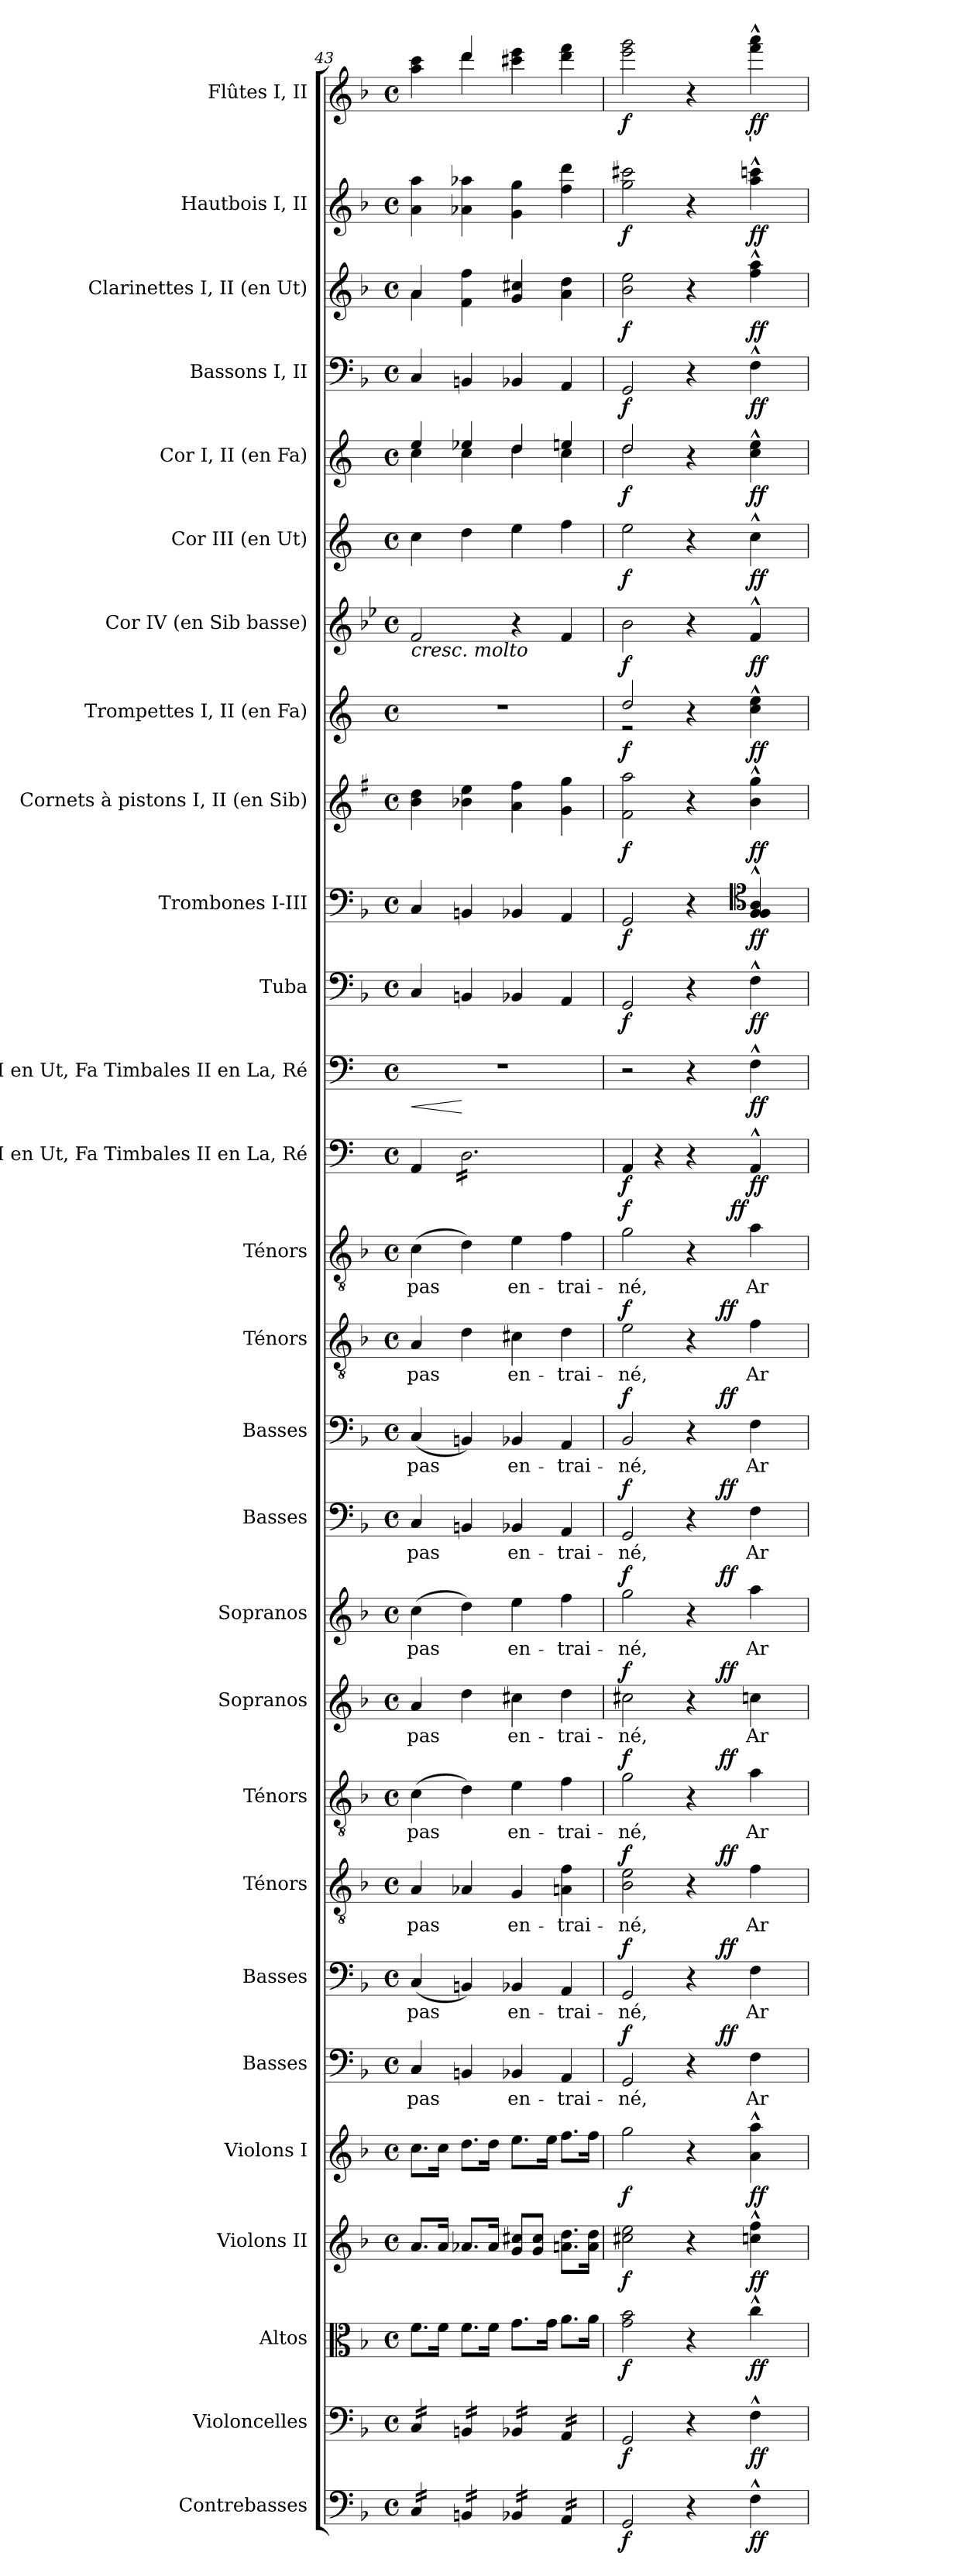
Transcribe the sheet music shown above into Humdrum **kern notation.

**kern	**dynam	**kern	**dynam	**kern	**dynam	**kern	**dynam	**kern	**dynam	**kern	**text	**dynam	**kern	**text	**dynam	**kern	**text	**dynam	**kern	**text	**dynam	**kern	**text	**dynam	**kern	**text	**dynam	**kern	**text	**dynam	**kern	**text	**dynam	**kern	**text	**dynam	**kern	**text	**dynam	**kern	**dynam	**kern	**dynam	**kern	**dynam	**kern	**dynam	**kern	**dynam	**kern	**dynam	**kern	**dynam	**kern	**dynam	**kern	**dynam	**kern	**dynam	**kern	**dynam	**kern	**dynam	**kern	**dynam
*part28	*part28	*part27	*part27	*part26	*part26	*part25	*part25	*part24	*part24	*part23	*part23	*part23	*part22	*part22	*part22	*part21	*part21	*part21	*part20	*part20	*part20	*part19	*part19	*part19	*part18	*part18	*part18	*part17	*part17	*part17	*part16	*part16	*part16	*part15	*part15	*part15	*part14	*part14	*part14	*part13	*part13	*part12	*part12	*part11	*part11	*part10	*part10	*part9	*part9	*part8	*part8	*part7	*part7	*part6	*part6	*part5	*part5	*part4	*part4	*part3	*part3	*part2	*part2	*part1	*part1
*staff28	*staff28	*staff27	*staff27	*staff26	*staff26	*staff25	*staff25	*staff24	*staff24	*staff23	*staff23	*staff23	*staff22	*staff22	*staff22	*staff21	*staff21	*staff21	*staff20	*staff20	*staff20	*staff19	*staff19	*staff19	*staff18	*staff18	*staff18	*staff17	*staff17	*staff17	*staff16	*staff16	*staff16	*staff15	*staff15	*staff15	*staff14	*staff14	*staff14	*staff13	*staff13	*staff12	*staff12	*staff11	*staff11	*staff10	*staff10	*staff9	*staff9	*staff8	*staff8	*staff7	*staff7	*staff6	*staff6	*staff5	*staff5	*staff4	*staff4	*staff3	*staff3	*staff2	*staff2	*staff1	*staff1
*I"Contrebasses	*	*I"Violoncelles	*	*I"Altos	*	*I"Violons II	*	*I"Violons I	*	*I"Basses	*	*	*I"Basses	*	*	*I"Ténors	*	*	*I"Ténors	*	*	*I"Sopranos	*	*	*I"Sopranos	*	*	*I"Basses	*	*	*I"Basses	*	*	*I"Ténors	*	*	*I"Ténors	*	*	*I"I en Ut, Fa  Timbales       II en La, Ré	*	*I"I en Ut, Fa  Timbales       II en La, Ré	*	*I"Tuba	*	*I"Trombones I-III	*	*I"Cornets à pistons I, II (en Sib)	*	*I"Trompettes I, II (en Fa)	*	*I"Cor IV (en Sib basse)	*	*I"Cor III (en Ut)	*	*I"Cor I, II (en Fa)	*	*I"Bassons I, II	*	*I"Clarinettes I, II (en Ut)	*	*I"Hautbois I, II	*	*I"Flûtes I, II	*
*I'Cb.	*	*I'Vlles	*	*I'Altos	*	*I'Vns II	*	*I'Vns I	*	*I'Basses	*	*	*I'Basses	*	*	*I'Tén.	*	*	*I'Tén.	*	*	*I'Sopr.	*	*	*I'Sopr.	*	*	*I'Basses	*	*	*I'Basses	*	*	*I'Tén.	*	*	*I'Tén.	*	*	*I'Timb.	*	*I'Timb.	*	*I'Tb.	*	*I'Trb.	*	*I'C.à p. (Sib)	*	*I'Tr. (Fa)	*	*I'Cor (Sib basse)	*	*I'Cor (Ut)	*	*I'Cor (Fa)	*	*I'Bns	*	*I'Cl. (Ut)	*	*I'Hb.	*	*I'Fl.	*
*clefF4	*	*clefF4	*	*clefC3	*	*clefG2	*	*clefG2	*	*clefF4	*	*	*clefF4	*	*	*clefGv2	*	*	*clefGv2	*	*	*clefG2	*	*	*clefG2	*	*	*clefF4	*	*	*clefF4	*	*	*clefGv2	*	*	*clefGv2	*	*	*clefF4	*	*clefF4	*	*clefF4	*	*clefF4	*	*clefG2	*	*clefG2	*	*clefG2	*	*clefG2	*	*clefG2	*	*clefF4	*	*clefG2	*	*clefG2	*	*clefG2	*
*ITrd7c12	*	*	*	*	*	*	*	*	*	*	*	*	*	*	*	*ITrd7c12	*	*	*ITrd7c12	*	*	*	*	*	*	*	*	*	*	*	*	*	*	*ITrd7c12	*	*	*ITrd7c12	*	*	*	*	*	*	*	*	*	*	*ITrd1c2	*	*ITrd-3c-5	*	*ITrd8c14	*	*ITrd7c12	*	*ITrd4c7	*	*	*	*	*	*	*	*	*
*k[b-]	*	*k[b-]	*	*k[b-]	*	*k[b-]	*	*k[b-]	*	*k[b-]	*	*	*k[b-]	*	*	*k[b-]	*	*	*k[b-]	*	*	*k[b-]	*	*	*k[b-]	*	*	*k[b-]	*	*	*k[b-]	*	*	*k[b-]	*	*	*k[b-]	*	*	*k[]	*	*k[]	*	*k[b-]	*	*k[b-]	*	*k[b-]	*	*k[b-]	*	*k[b-e-]	*	*k[]	*	*k[b-]	*	*k[b-]	*	*k[b-]	*	*k[b-]	*	*k[b-]	*
*F:	*	*F:	*	*F:	*	*F:	*	*F:	*	*F:	*	*	*F:	*	*	*F:	*	*	*F:	*	*	*F:	*	*	*F:	*	*	*F:	*	*	*F:	*	*	*F:	*	*	*F:	*	*	*C:	*	*C:	*	*F:	*	*F:	*	*F:	*	*F:	*	*B-:	*	*C:	*	*F:	*	*F:	*	*F:	*	*F:	*	*F:	*
*M4/4	*	*M4/4	*	*M4/4	*	*M4/4	*	*M4/4	*	*M4/4	*	*	*M4/4	*	*	*M4/4	*	*	*M4/4	*	*	*M4/4	*	*	*M4/4	*	*	*M4/4	*	*	*M4/4	*	*	*M4/4	*	*	*M4/4	*	*	*M4/4	*	*M4/4	*	*M4/4	*	*M4/4	*	*M4/4	*	*M4/4	*	*M4/4	*	*M4/4	*	*M4/4	*	*M4/4	*	*M4/4	*	*M4/4	*	*M4/4	*
*met(c)	*	*met(c)	*	*met(c)	*	*met(c)	*	*met(c)	*	*met(c)	*	*	*met(c)	*	*	*met(c)	*	*	*met(c)	*	*	*met(c)	*	*	*met(c)	*	*	*met(c)	*	*	*met(c)	*	*	*met(c)	*	*	*met(c)	*	*	*met(c)	*	*met(c)	*	*met(c)	*	*met(c)	*	*met(c)	*	*met(c)	*	*met(c)	*	*met(c)	*	*met(c)	*	*met(c)	*	*met(c)	*	*met(c)	*	*met(c)	*
=43	=43	=43	=43	=43	=43	=43	=43	=43	=43	=43	=43	=43	=43	=43	=43	=43	=43	=43	=43	=43	=43	=43	=43	=43	=43	=43	=43	=43	=43	=43	=43	=43	=43	=43	=43	=43	=43	=43	=43	=43	=43	=43	=43	=43	=43	=43	=43	=43	=43	=43	=43	=43	=43	=43	=43	=43	=43	=43	=43	=43	=43	=43	=43	=43	=43
!	!	!	!	!	!	!	!	!	!	!	!LO:LY:b:color=#000000	!	!	!	!	!	!	!	!	!	!	!	!	!	!	!	!	!	!	!	!	!	!	!	!	!	!	!	!	!	!	!	!	!	!	!	!	!	!	!	!	!	!	!	!	!	!	!	!	!	!	!	!	!	!
!	!	!	!	!	!	!	!	!	!	!	!	!	!	!LO:LY:b:color=#000000	!	!	!	!	!	!	!	!	!	!	!	!	!	!	!	!	!	!	!	!	!	!	!	!	!	!	!	!	!	!	!	!	!	!	!	!	!	!	!	!	!	!	!	!	!	!	!	!	!	!	!
!	!	!	!	!	!	!	!	!	!	!	!	!	!	!	!	!	!LO:LY:b:color=#000000	!	!	!	!	!	!	!	!	!	!	!	!	!	!	!	!	!	!	!	!	!	!	!	!	!	!	!	!	!	!	!	!	!	!	!	!	!	!	!	!	!	!	!	!	!	!	!	!
!	!	!	!	!	!	!	!	!	!	!	!	!	!	!	!	!	!	!	!	!LO:LY:b:color=#000000	!	!	!	!	!	!	!	!	!	!	!	!	!	!	!	!	!	!	!	!	!	!	!	!	!	!	!	!	!	!	!	!	!	!	!	!	!	!	!	!	!	!	!	!	!
!	!	!	!	!	!	!	!	!	!	!	!	!	!	!	!	!	!	!	!	!	!	!	!LO:LY:b:color=#000000	!	!	!	!	!	!	!	!	!	!	!	!	!	!	!	!	!	!	!	!	!	!	!	!	!	!	!	!	!	!	!	!	!	!	!	!	!	!	!	!	!	!
!	!	!	!	!	!	!	!	!	!	!	!	!	!	!	!	!	!	!	!	!	!	!	!	!	!	!LO:LY:b:color=#000000	!	!	!	!	!	!	!	!	!	!	!	!	!	!	!	!	!	!	!	!	!	!	!	!	!	!	!	!	!	!	!	!	!	!	!	!	!	!	!
!	!	!	!	!	!	!	!	!	!	!	!	!	!	!	!	!	!	!	!	!	!	!	!	!	!	!	!	!	!LO:LY:b:color=#000000	!	!	!	!	!	!	!	!	!	!	!	!	!	!	!	!	!	!	!	!	!	!	!	!	!	!	!	!	!	!	!	!	!	!	!	!
!	!	!	!	!	!	!	!	!	!	!	!	!	!	!	!	!	!	!	!	!	!	!	!	!	!	!	!	!	!	!	!	!LO:LY:b:color=#000000	!	!	!	!	!	!	!	!	!	!	!	!	!	!	!	!	!	!	!	!	!	!	!	!	!	!	!	!	!	!	!	!	!
!	!	!	!	!	!	!	!	!	!	!	!	!	!	!	!	!	!	!	!	!	!	!	!	!	!	!	!	!	!	!	!	!	!	!	!LO:LY:b:color=#000000	!	!	!	!	!	!	!	!	!	!	!	!	!	!	!	!	!	!	!	!	!	!	!	!	!	!	!	!	!	!
!	!	!	!	!	!	!	!	!	!	!	!	!	!	!	!	!	!	!	!	!	!	!	!	!	!	!	!	!	!	!	!	!	!	!	!	!	!	!	!	!	!	!	!	!	!	!	!	!	!	!	!	!LO:TX:b:i:t=cresc. molto	!	!	!	!	!	!	!	!	!	!	!	!	!
!	!	!	!	!	!	!	!	!	!	!	!	!	!	!	!	!	!	!	!	!	!	!	!	!	!	!	!	!	!	!	!	!	!	!	!	!	!	!LO:LY:b:color=#000000	!	!	!	!	!LO:HP:b	!	!	!	!	!	!	!	!	!	!	!	!	!	!	!	!	!	!	!	!	!	!
*	*	*	*	*	*	*	*	*	*	*	*	*	*	*	*	*	*	*	*	*	*	*	*	*	*	*	*	*	*	*	*	*	*	*	*	*	*	*	*	*	*	*	*	*	*	*	*	*	*	*	*	*	*	*	*	*^	*	*	*	*^	*	*	*	*^	*
*tremolo	*	*	*	*	*	*	*	*	*	*	*	*	*	*	*	*	*	*	*	*	*	*	*	*	*	*	*	*	*	*	*	*	*	*	*	*	*	*	*	*	*	*	*	*	*	*	*	*	*	*	*	*	*	*	*	*	*	*	*	*	*	*	*	*	*	*	*	*
*	*	*tremolo	*	*	*	*	*	*	*	*	*	*	*	*	*	*	*	*	*	*	*	*	*	*	*	*	*	*	*	*	*	*	*	*	*	*	*	*	*	*	*	*	*	*	*	*	*	*	*	*	*	*	*	*	*	*	*	*	*	*	*	*	*	*	*	*	*	*
16CCi/LL	.	16Ci/LL	.	8.fi\L	.	8.ai/L	.	8.cci\L	.	4Ci/	pas	.	(4Ci/	pas	.	4AAi/	pas	.	(4Ci\	pas	.	4ai/	pas	.	(4cci\	pas	.	4Ci/	pas	.	(4Ci/	pas	.	4AAi/	pas	.	(4Ci\	pas	.	4AAi/	.	1r	<	4Ci/	.	4Ci/	.	4ai\ 4cci	.	1r	.	2Fi/	.	4ci\	.	4ai/	4fi\	.	4Ci/	.	4ai/	4ai\	.	4ai\ 4aai	.	4aai\ 4ccci	4ryy	.
16CCi/	.	16Ci/	.	.	.	.	.	.	.	.	.	.	.	.	.	.	.	.	.	.	.	.	.	.	.	.	.	.	.	.	.	.	.	.	.	.	.	.	.	.	.	.	.	.	.	.	.	.	.	.	.	.	.	.	.	.	.	.	.	.	.	.	.	.	.	.	.	.
16CCi/	.	16Ci/	.	.	.	.	.	.	.	.	.	.	.	.	.	.	.	.	.	.	.	.	.	.	.	.	.	.	.	.	.	.	.	.	.	.	.	.	.	.	.	.	.	.	.	.	.	.	.	.	.	.	.	.	.	.	.	.	.	.	.	.	.	.	.	.	.	.
16CCi/JJ	.	16Ci/JJ	.	16fi\Jk	.	16ai/Jk	.	16cci\Jk	.	.	.	.	.	.	.	.	.	.	.	.	.	.	.	.	.	.	.	.	.	.	.	.	.	.	.	.	.	.	.	.	.	.	.	.	.	.	.	.	.	.	.	.	.	.	.	.	.	.	.	.	.	.	.	.	.	.	.	.
*	*	*	*	*	*	*	*	*	*	*	*	*	*	*	*	*	*	*	*	*	*	*	*	*	*	*	*	*	*	*	*	*	*	*	*	*	*	*	*	*tremolo	*	*	*	*	*	*	*	*	*	*	*	*	*	*	*	*	*	*	*	*	*	*	*	*	*	*	*	*
16BBBni/LL	.	16BBni/LL	.	8.fi\L	.	8.a-Xi/L	.	8.ddi\L	.	4BBni/	.	.	4BBni/)	.	.	4AA-Xi/	.	.	4Di\)	.	.	4ddi\	.	.	4ddi\)	.	.	4BBni/	.	.	4BBni/)	.	.	4Di\	.	.	4Di\)	.	.	16Di\LL	.	.	[	4BBni/	.	4BBni/	.	4a-Xi\ 4ddi	.	.	.	.	.	4di\	.	4a-Xi/	4fi\	.	4BBni/	.	4fi\ 4ffi	2.ryy	.	4a-Xi\ 4aa-Xi	.	4dddi/	4dddi\	.
16BBBni/	.	16BBni/	.	.	.	.	.	.	.	.	.	.	.	.	.	.	.	.	.	.	.	.	.	.	.	.	.	.	.	.	.	.	.	.	.	.	.	.	.	16Di\	.	.	.	.	.	.	.	.	.	.	.	.	.	.	.	.	.	.	.	.	.	.	.	.	.	.	.	.
16BBBni/	.	16BBni/	.	.	.	.	.	.	.	.	.	.	.	.	.	.	.	.	.	.	.	.	.	.	.	.	.	.	.	.	.	.	.	.	.	.	.	.	.	16Di\	.	.	.	.	.	.	.	.	.	.	.	.	.	.	.	.	.	.	.	.	.	.	.	.	.	.	.	.
16BBBni/JJ	.	16BBni/JJ	.	16fi\Jk	.	16a-i/Jk	.	16ddi\Jk	.	.	.	.	.	.	.	.	.	.	.	.	.	.	.	.	.	.	.	.	.	.	.	.	.	.	.	.	.	.	.	16Di\	.	.	.	.	.	.	.	.	.	.	.	.	.	.	.	.	.	.	.	.	.	.	.	.	.	.	.	.
!	!	!	!	!	!	!	!	!	!	!	!LO:LY:b:color=#000000	!	!	!	!	!	!	!	!	!	!	!	!	!	!	!	!	!	!	!	!	!	!	!	!	!	!	!	!	!	!	!	!	!	!	!	!	!	!	!	!	!	!	!	!	!	!	!	!	!	!	!	!	!	!	!	!	!
!	!	!	!	!	!	!	!	!	!	!	!	!	!	!LO:LY:b:color=#000000	!	!	!	!	!	!	!	!	!	!	!	!	!	!	!	!	!	!	!	!	!	!	!	!	!	!	!	!	!	!	!	!	!	!	!	!	!	!	!	!	!	!	!	!	!	!	!	!	!	!	!	!	!	!
!	!	!	!	!	!	!	!	!	!	!	!	!	!	!	!	!	!LO:LY:b:color=#000000	!	!	!	!	!	!	!	!	!	!	!	!	!	!	!	!	!	!	!	!	!	!	!	!	!	!	!	!	!	!	!	!	!	!	!	!	!	!	!	!	!	!	!	!	!	!	!	!	!	!	!
!	!	!	!	!	!	!	!	!	!	!	!	!	!	!	!	!	!	!	!	!LO:LY:b:color=#000000	!	!	!	!	!	!	!	!	!	!	!	!	!	!	!	!	!	!	!	!	!	!	!	!	!	!	!	!	!	!	!	!	!	!	!	!	!	!	!	!	!	!	!	!	!	!	!	!
!	!	!	!	!	!	!	!	!	!	!	!	!	!	!	!	!	!	!	!	!	!	!	!LO:LY:b:color=#000000	!	!	!	!	!	!	!	!	!	!	!	!	!	!	!	!	!	!	!	!	!	!	!	!	!	!	!	!	!	!	!	!	!	!	!	!	!	!	!	!	!	!	!	!	!
!	!	!	!	!	!	!	!	!	!	!	!	!	!	!	!	!	!	!	!	!	!	!	!	!	!	!LO:LY:b:color=#000000	!	!	!	!	!	!	!	!	!	!	!	!	!	!	!	!	!	!	!	!	!	!	!	!	!	!	!	!	!	!	!	!	!	!	!	!	!	!	!	!	!	!
!	!	!	!	!	!	!	!	!	!	!	!	!	!	!	!	!	!	!	!	!	!	!	!	!	!	!	!	!	!LO:LY:b:color=#000000	!	!	!	!	!	!	!	!	!	!	!	!	!	!	!	!	!	!	!	!	!	!	!	!	!	!	!	!	!	!	!	!	!	!	!	!	!	!	!
!	!	!	!	!	!	!	!	!	!	!	!	!	!	!	!	!	!	!	!	!	!	!	!	!	!	!	!	!	!	!	!	!LO:LY:b:color=#000000	!	!	!	!	!	!	!	!	!	!	!	!	!	!	!	!	!	!	!	!	!	!	!	!	!	!	!	!	!	!	!	!	!	!	!	!
!	!	!	!	!	!	!	!	!	!	!	!	!	!	!	!	!	!	!	!	!	!	!	!	!	!	!	!	!	!	!	!	!	!	!	!LO:LY:b:color=#000000	!	!	!	!	!	!	!	!	!	!	!	!	!	!	!	!	!	!	!	!	!	!	!	!	!	!	!	!	!	!	!	!	!
!	!	!	!	!	!	!	!	!	!	!	!	!	!	!	!	!	!	!	!	!	!	!	!	!	!	!	!	!	!	!	!	!	!	!	!	!	!	!LO:LY:b:color=#000000	!	!	!	!	!	!	!	!	!	!	!	!	!	!	!	!	!	!	!	!	!	!	!	!	!	!	!	!	!	!
16BBB-Xi/LL	.	16BB-Xi/LL	.	8.gi\L	.	8gi/ 8cc#Xi/L	.	8.eei\L	.	4BB-Xi/	en-	.	4BB-Xi/	en-	.	4GGi/	en-	.	4Ei\	en-	.	4cc#Xi\	en-	.	4eei\	en-	.	4BB-Xi/	en-	.	4BB-Xi/	en-	.	4C#Xi\	en-	.	4Ei\	en-	.	16Di\	.	.	.	4BB-Xi/	.	4BB-Xi/	.	4gi\ 4eei	.	.	.	4r	.	4ei\	.	4gi/	4gi\	.	4BB-Xi/	.	4gi/ 4cc#Xi	.	.	4gi\ 4ggi	.	4ccc#Xi\ 4eeei	2ryy	.
16BBB-Xi/	.	16BB-Xi/	.	.	.	.	.	.	.	.	.	.	.	.	.	.	.	.	.	.	.	.	.	.	.	.	.	.	.	.	.	.	.	.	.	.	.	.	.	16Di\	.	.	.	.	.	.	.	.	.	.	.	.	.	.	.	.	.	.	.	.	.	.	.	.	.	.	.	.
16BBB-Xi/	.	16BB-Xi/	.	.	.	8gi/ 8cc#i/J	.	.	.	.	.	.	.	.	.	.	.	.	.	.	.	.	.	.	.	.	.	.	.	.	.	.	.	.	.	.	.	.	.	16Di\	.	.	.	.	.	.	.	.	.	.	.	.	.	.	.	.	.	.	.	.	.	.	.	.	.	.	.	.
16BBB-Xi/JJ	.	16BB-Xi/JJ	.	16gi\Jk	.	.	.	16eei\Jk	.	.	.	.	.	.	.	.	.	.	.	.	.	.	.	.	.	.	.	.	.	.	.	.	.	.	.	.	.	.	.	16Di\	.	.	.	.	.	.	.	.	.	.	.	.	.	.	.	.	.	.	.	.	.	.	.	.	.	.	.	.
!	!	!	!	!	!	!	!	!	!	!	!LO:LY:b:color=#000000	!	!	!	!	!	!	!	!	!	!	!	!	!	!	!	!	!	!	!	!	!	!	!	!	!	!	!	!	!	!	!	!	!	!	!	!	!	!	!	!	!	!	!	!	!	!	!	!	!	!	!	!	!	!	!	!	!
!	!	!	!	!	!	!	!	!	!	!	!	!	!	!LO:LY:b:color=#000000	!	!	!	!	!	!	!	!	!	!	!	!	!	!	!	!	!	!	!	!	!	!	!	!	!	!	!	!	!	!	!	!	!	!	!	!	!	!	!	!	!	!	!	!	!	!	!	!	!	!	!	!	!	!
!	!	!	!	!	!	!	!	!	!	!	!	!	!	!	!	!	!LO:LY:b:color=#000000	!	!	!	!	!	!	!	!	!	!	!	!	!	!	!	!	!	!	!	!	!	!	!	!	!	!	!	!	!	!	!	!	!	!	!	!	!	!	!	!	!	!	!	!	!	!	!	!	!	!	!
!	!	!	!	!	!	!	!	!	!	!	!	!	!	!	!	!	!	!	!	!LO:LY:b:color=#000000	!	!	!	!	!	!	!	!	!	!	!	!	!	!	!	!	!	!	!	!	!	!	!	!	!	!	!	!	!	!	!	!	!	!	!	!	!	!	!	!	!	!	!	!	!	!	!	!
!	!	!	!	!	!	!	!	!	!	!	!	!	!	!	!	!	!	!	!	!	!	!	!LO:LY:b:color=#000000	!	!	!	!	!	!	!	!	!	!	!	!	!	!	!	!	!	!	!	!	!	!	!	!	!	!	!	!	!	!	!	!	!	!	!	!	!	!	!	!	!	!	!	!	!
!	!	!	!	!	!	!	!	!	!	!	!	!	!	!	!	!	!	!	!	!	!	!	!	!	!	!LO:LY:b:color=#000000	!	!	!	!	!	!	!	!	!	!	!	!	!	!	!	!	!	!	!	!	!	!	!	!	!	!	!	!	!	!	!	!	!	!	!	!	!	!	!	!	!	!
!	!	!	!	!	!	!	!	!	!	!	!	!	!	!	!	!	!	!	!	!	!	!	!	!	!	!	!	!	!LO:LY:b:color=#000000	!	!	!	!	!	!	!	!	!	!	!	!	!	!	!	!	!	!	!	!	!	!	!	!	!	!	!	!	!	!	!	!	!	!	!	!	!	!	!
!	!	!	!	!	!	!	!	!	!	!	!	!	!	!	!	!	!	!	!	!	!	!	!	!	!	!	!	!	!	!	!	!LO:LY:b:color=#000000	!	!	!	!	!	!	!	!	!	!	!	!	!	!	!	!	!	!	!	!	!	!	!	!	!	!	!	!	!	!	!	!	!	!	!	!
!	!	!	!	!	!	!	!	!	!	!	!	!	!	!	!	!	!	!	!	!	!	!	!	!	!	!	!	!	!	!	!	!	!	!	!LO:LY:b:color=#000000	!	!	!	!	!	!	!	!	!	!	!	!	!	!	!	!	!	!	!	!	!	!	!	!	!	!	!	!	!	!	!	!	!
!	!	!	!	!	!	!	!	!	!	!	!	!	!	!	!	!	!	!	!	!	!	!	!	!	!	!	!	!	!	!	!	!	!	!	!	!	!	!LO:LY:b:color=#000000	!	!	!	!	!	!	!	!	!	!	!	!	!	!	!	!	!	!	!	!	!	!	!	!	!	!	!	!	!	!
16AAAi/LL	.	16AAi/LL	.	8.ai\L	.	8.ani\ 8.ddi\L	.	8.ffi\L	.	4AAi/	-trai-	.	4AAi/	-trai-	.	4AAni\ 4Fi	-trai-	.	4Fi\	-trai-	.	4ddi\	-trai-	.	4ffi\	-trai-	.	4AAi/	-trai-	.	4AAi/	-trai-	.	4Di\	-trai-	.	4Fi\	-trai-	.	16Di\	.	.	.	4AAi/	.	4AAi/	.	4fi\ 4ffi	.	.	.	4Fi/	.	4fi\	.	4ani/	4fi\	.	4AAi/	.	4ai\ 4ddi	.	.	4ffi\ 4dddi	.	4dddi\ 4fffi	.	.
16AAAi/	.	16AAi/	.	.	.	.	.	.	.	.	.	.	.	.	.	.	.	.	.	.	.	.	.	.	.	.	.	.	.	.	.	.	.	.	.	.	.	.	.	16Di\	.	.	.	.	.	.	.	.	.	.	.	.	.	.	.	.	.	.	.	.	.	.	.	.	.	.	.	.
16AAAi/	.	16AAi/	.	.	.	.	.	.	.	.	.	.	.	.	.	.	.	.	.	.	.	.	.	.	.	.	.	.	.	.	.	.	.	.	.	.	.	.	.	16Di\	.	.	.	.	.	.	.	.	.	.	.	.	.	.	.	.	.	.	.	.	.	.	.	.	.	.	.	.
16AAAi/JJ	.	16AAi/JJ	.	16ai\Jk	.	16ai\ 16ddi\Jk	.	16ffi\Jk	.	.	.	.	.	.	.	.	.	.	.	.	.	.	.	.	.	.	.	.	.	.	.	.	.	.	.	.	.	.	.	16Di\JJ	.	.	.	.	.	.	.	.	.	.	.	.	.	.	.	.	.	.	.	.	.	.	.	.	.	.	.	.
*	*	*	*	*	*	*	*	*	*	*	*	*	*	*	*	*	*	*	*	*	*	*	*	*	*	*	*	*	*	*	*	*	*	*	*	*	*	*	*	*Xtremolo	*	*	*	*	*	*	*	*	*	*	*	*	*	*	*	*	*	*	*	*	*	*	*	*	*	*	*	*
*	*	*Xtremolo	*	*	*	*	*	*	*	*	*	*	*	*	*	*	*	*	*	*	*	*	*	*	*	*	*	*	*	*	*	*	*	*	*	*	*	*	*	*	*	*	*	*	*	*	*	*	*	*	*	*	*	*	*	*	*	*	*	*	*	*	*	*	*	*	*	*
*Xtremolo	*	*	*	*	*	*	*	*	*	*	*	*	*	*	*	*	*	*	*	*	*	*	*	*	*	*	*	*	*	*	*	*	*	*	*	*	*	*	*	*	*	*	*	*	*	*	*	*	*	*	*	*	*	*	*	*	*	*	*	*	*	*	*	*	*	*	*	*
*	*	*	*	*	*	*	*	*	*	*	*	*	*	*	*	*	*	*	*	*	*	*	*	*	*	*	*	*	*	*	*	*	*	*	*	*	*	*	*	*	*	*	*	*	*	*	*	*	*	*	*	*	*	*	*	*	*	*	*	*	*v	*v	*	*	*	*v	*v	*
=44	=44	=44	=44	=44	=44	=44	=44	=44	=44	=44	=44	=44	=44	=44	=44	=44	=44	=44	=44	=44	=44	=44	=44	=44	=44	=44	=44	=44	=44	=44	=44	=44	=44	=44	=44	=44	=44	=44	=44	=44	=44	=44	=44	=44	=44	=44	=44	=44	=44	=44	=44	=44	=44	=44	=44	=44	=44	=44	=44	=44	=44	=44	=44	=44	=44	=44
!	!	!	!	!	!	!	!	!	!	!	!LO:LY:b:color=#000000	!	!	!	!	!	!	!	!	!	!	!	!	!	!	!	!	!	!	!	!	!	!	!	!	!	!	!	!	!	!	!	!	!	!	!	!	!	!	!	!	!	!	!	!	!	!	!	!	!	!	!	!	!	!	!
!	!	!	!	!	!	!	!	!	!	!	!	!	!	!LO:LY:b:color=#000000	!	!	!	!	!	!	!	!	!	!	!	!	!	!	!	!	!	!	!	!	!	!	!	!	!	!	!	!	!	!	!	!	!	!	!	!	!	!	!	!	!	!	!	!	!	!	!	!	!	!	!	!
!	!	!	!	!	!	!	!	!	!	!	!	!	!	!	!	!	!LO:LY:b:color=#000000	!	!	!	!	!	!	!	!	!	!	!	!	!	!	!	!	!	!	!	!	!	!	!	!	!	!	!	!	!	!	!	!	!	!	!	!	!	!	!	!	!	!	!	!	!	!	!	!	!
!	!	!	!	!	!	!	!	!	!	!	!	!	!	!	!	!	!	!	!	!LO:LY:b:color=#000000	!	!	!	!	!	!	!	!	!	!	!	!	!	!	!	!	!	!	!	!	!	!	!	!	!	!	!	!	!	!	!	!	!	!	!	!	!	!	!	!	!	!	!	!	!	!
!	!	!	!	!	!	!	!	!	!	!	!	!	!	!	!	!	!	!	!	!	!	!	!LO:LY:b:color=#000000	!	!	!	!	!	!	!	!	!	!	!	!	!	!	!	!	!	!	!	!	!	!	!	!	!	!	!	!	!	!	!	!	!	!	!	!	!	!	!	!	!	!	!
!	!	!	!	!	!	!	!	!	!	!	!	!	!	!	!	!	!	!	!	!	!	!	!	!	!	!LO:LY:b:color=#000000	!	!	!	!	!	!	!	!	!	!	!	!	!	!	!	!	!	!	!	!	!	!	!	!	!	!	!	!	!	!	!	!	!	!	!	!	!	!	!	!
!	!	!	!	!	!	!	!	!	!	!	!	!	!	!	!	!	!	!	!	!	!	!	!	!	!	!	!	!	!LO:LY:b:color=#000000	!	!	!	!	!	!	!	!	!	!	!	!	!	!	!	!	!	!	!	!	!	!	!	!	!	!	!	!	!	!	!	!	!	!	!	!	!
!	!	!	!	!	!	!	!	!	!	!	!	!	!	!	!	!	!	!	!	!	!	!	!	!	!	!	!	!	!	!	!	!LO:LY:b:color=#000000	!	!	!	!	!	!	!	!	!	!	!	!	!	!	!	!	!	!	!	!	!	!	!	!	!	!	!	!	!	!	!	!	!	!
!	!	!	!	!	!	!	!	!	!	!	!	!	!	!	!	!	!	!	!	!	!	!	!	!	!	!	!	!	!	!	!	!	!	!	!LO:LY:b:color=#000000	!	!	!	!	!	!	!	!	!	!	!	!	!	!	!	!	!	!	!	!	!	!	!	!	!	!	!	!	!	!	!
!	!	!	!	!	!	!	!	!	!	!	!	!	!	!	!	!	!	!	!	!	!	!	!	!	!	!	!	!	!	!	!	!	!	!	!	!	!	!LO:LY:b:color=#000000	!	!	!	!	!	!	!	!	!	!	!	!	!	!	!	!	!	!	!	!	!	!	!	!	!	!	!	!
*	*	*	*	*	*	*	*	*	*	*^	*	*	*^	*	*	*^	*	*	*^	*	*	*^	*	*	*^	*	*	*^	*	*	*^	*	*	*^	*	*	*^	*	*	*	*	*	*	*	*	*	*	*	*	*^	*	*	*	*	*	*	*	*	*	*	*	*	*	*	*	*
2GGGi/	f	2GGi/	f	2gi\ 2b-i	f	2cc#Xi\ 2eei	f	2ggi\	f	2GGi/	2ryy	-né,	f	2GGi/	2ryy	-né,	f	2BB-i\ 2Ei	2ryy	-né,	f	2Gi\	2ryy	-né,	f	2cc#Xi\	2ryy	-né,	f	2ggi\	2ryy	-né,	f	2GGi/	2ryy	-né,	f	2BB-i/	2ryy	-né,	f	2Ei\	2ryy	-né,	f	2Gi\	2ryy	-né,	f	4AAi/	f	2r	.	2GGi/	f	2GGi/	f	2ei\ 2ggi	f	2ggi/	2r	f	2B-i\	f	2ei\	f	2gi/	2gi\	f	2GGi/	f	2b-i\ 2eei	f	2ggi\ 2ccc#Xi	f	2eeei\ 2gggi	f
.	.	.	.	.	.	.	.	.	.	.	.	.	.	.	.	.	.	.	.	.	.	.	.	.	.	.	.	.	.	.	.	.	.	.	.	.	.	.	.	.	.	.	.	.	.	.	.	.	.	4r	.	.	.	.	.	.	.	.	.	.	.	.	.	.	.	.	.	.	.	.	.	.	.	.	.	.	.
4r	.	4r	.	4r	.	4r	.	4r	.	4r	16ryy	.	.	4r	16ryy	.	.	4r	16ryy	.	.	4r	16ryy	.	.	4r	16ryy	.	.	4r	16ryy	.	.	4r	16ryy	.	.	4r	16ryy	.	.	4r	16ryy	.	.	4r	8ryy	.	.	4r	.	4r	.	4r	.	4r	.	4r	.	4r	2ryy	.	4r	.	4r	.	4r	2ryy	.	4r	.	4r	.	4r	.	4r	.
.	.	.	.	.	.	.	.	.	.	.	32ryy	.	.	.	32ryy	.	.	.	32ryy	.	.	.	32ryy	.	.	.	32ryy	.	.	.	32ryy	.	.	.	32ryy	.	.	.	32ryy	.	.	.	32ryy	.	.	.	.	.	.	.	.	.	.	.	.	.	.	.	.	.	.	.	.	.	.	.	.	.	.	.	.	.	.	.	.	.	.
.	.	.	.	.	.	.	.	.	.	.	64ryy	.	.	.	64ryy	.	.	.	64ryy	.	.	.	64ryy	.	.	.	64ryy	.	.	.	64ryy	.	.	.	64ryy	.	.	.	64ryy	.	.	.	64ryy	.	.	.	.	.	.	.	.	.	.	.	.	.	.	.	.	.	.	.	.	.	.	.	.	.	.	.	.	.	.	.	.	.	.
.	.	.	.	.	.	.	.	.	.	.	128ryy	.	.	.	128ryy	.	.	.	128ryy	.	.	.	128ryy	.	.	.	128ryy	.	.	.	128ryy	.	.	.	128ryy	.	.	.	128ryy	.	.	.	128ryy	.	.	.	.	.	.	.	.	.	.	.	.	.	.	.	.	.	.	.	.	.	.	.	.	.	.	.	.	.	.	.	.	.	.
.	.	.	.	.	.	.	.	.	.	.	1024ryy	.	.	.	1024ryy	.	.	.	1024ryy	.	.	.	1024ryy	.	.	.	1024ryy	.	.	.	1024ryy	.	.	.	1024ryy	.	.	.	1024ryy	.	.	.	1024ryy	.	.	.	.	.	.	.	.	.	.	.	.	.	.	.	.	.	.	.	.	.	.	.	.	.	.	.	.	.	.	.	.	.	.
.	.	.	.	.	.	.	.	.	.	.	4ryy	.	ff	.	4ryy	.	ff	.	4ryy	.	ff	.	4ryy	.	ff	.	4ryy	.	ff	.	4ryy	.	ff	.	4ryy	.	ff	.	4ryy	.	ff	.	4ryy	.	ff	.	.	.	.	.	.	.	.	.	.	.	.	.	.	.	.	.	.	.	.	.	.	.	.	.	.	.	.	.	.	.	.
.	.	.	.	.	.	.	.	.	.	.	.	.	.	.	.	.	.	.	.	.	.	.	.	.	.	.	.	.	.	.	.	.	.	.	.	.	.	.	.	.	.	.	.	.	.	.	64ryy	.	.	.	.	.	.	.	.	.	.	.	.	.	.	.	.	.	.	.	.	.	.	.	.	.	.	.	.	.	.
.	.	.	.	.	.	.	.	.	.	.	.	.	.	.	.	.	.	.	.	.	.	.	.	.	.	.	.	.	.	.	.	.	.	.	.	.	.	.	.	.	.	.	.	.	.	.	1024ryy	.	.	.	.	.	.	.	.	.	.	.	.	.	.	.	.	.	.	.	.	.	.	.	.	.	.	.	.	.	.
.	.	.	.	.	.	.	.	.	.	.	.	.	.	.	.	.	.	.	.	.	.	.	.	.	.	.	.	.	.	.	.	.	.	.	.	.	.	.	.	.	.	.	.	.	.	.	4ryy	.	ff	.	.	.	.	.	.	.	.	.	.	.	.	.	.	.	.	.	.	.	.	.	.	.	.	.	.	.	.
*	*	*	*	*	*	*	*	*	*	*	*	*	*	*	*	*	*	*	*	*	*	*	*	*	*	*	*	*	*	*	*	*	*	*	*	*	*	*	*	*	*	*	*	*	*	*	*	*	*	*	*	*	*	*	*	*clefC4	*	*	*	*	*	*	*	*	*	*	*	*	*	*	*	*	*	*	*	*	*
!	!	!	!	!	!	!	!	!	!	!	!	!LO:LY:b:color=#000000	!	!	!	!	!	!	!	!	!	!	!	!	!	!	!	!	!	!	!	!	!	!	!	!	!	!	!	!	!	!	!	!	!	!	!	!	!	!	!	!	!	!	!	!	!	!	!	!	!	!	!	!	!	!	!	!	!	!	!	!	!	!	!	!	!
!	!	!	!	!	!	!	!	!	!	!	!	!	!	!	!	!LO:LY:b:color=#000000	!	!	!	!	!	!	!	!	!	!	!	!	!	!	!	!	!	!	!	!	!	!	!	!	!	!	!	!	!	!	!	!	!	!	!	!	!	!	!	!	!	!	!	!	!	!	!	!	!	!	!	!	!	!	!	!	!	!	!	!	!
!	!	!	!	!	!	!	!	!	!	!	!	!	!	!	!	!	!	!	!	!LO:LY:b:color=#000000	!	!	!	!	!	!	!	!	!	!	!	!	!	!	!	!	!	!	!	!	!	!	!	!	!	!	!	!	!	!	!	!	!	!	!	!	!	!	!	!	!	!	!	!	!	!	!	!	!	!	!	!	!	!	!	!	!
!	!	!	!	!	!	!	!	!	!	!	!	!	!	!	!	!	!	!	!	!	!	!	!	!LO:LY:b:color=#000000	!	!	!	!	!	!	!	!	!	!	!	!	!	!	!	!	!	!	!	!	!	!	!	!	!	!	!	!	!	!	!	!	!	!	!	!	!	!	!	!	!	!	!	!	!	!	!	!	!	!	!	!	!
!	!	!	!	!	!	!	!	!	!	!	!	!	!	!	!	!	!	!	!	!	!	!	!	!	!	!	!	!LO:LY:b:color=#000000	!	!	!	!	!	!	!	!	!	!	!	!	!	!	!	!	!	!	!	!	!	!	!	!	!	!	!	!	!	!	!	!	!	!	!	!	!	!	!	!	!	!	!	!	!	!	!	!	!
!	!	!	!	!	!	!	!	!	!	!	!	!	!	!	!	!	!	!	!	!	!	!	!	!	!	!	!	!	!	!	!	!LO:LY:b:color=#000000	!	!	!	!	!	!	!	!	!	!	!	!	!	!	!	!	!	!	!	!	!	!	!	!	!	!	!	!	!	!	!	!	!	!	!	!	!	!	!	!	!	!	!	!	!
!	!	!	!	!	!	!	!	!	!	!	!	!	!	!	!	!	!	!	!	!	!	!	!	!	!	!	!	!	!	!	!	!	!	!	!	!LO:LY:b:color=#000000	!	!	!	!	!	!	!	!	!	!	!	!	!	!	!	!	!	!	!	!	!	!	!	!	!	!	!	!	!	!	!	!	!	!	!	!	!	!	!	!	!
!	!	!	!	!	!	!	!	!	!	!	!	!	!	!	!	!	!	!	!	!	!	!	!	!	!	!	!	!	!	!	!	!	!	!	!	!	!	!	!	!LO:LY:b:color=#000000	!	!	!	!	!	!	!	!	!	!	!	!	!	!	!	!	!	!	!	!	!	!	!	!	!	!	!	!	!	!	!	!	!	!	!	!	!
!	!	!	!	!	!	!	!	!	!	!	!	!	!	!	!	!	!	!	!	!	!	!	!	!	!	!	!	!	!	!	!	!	!	!	!	!	!	!	!	!	!	!	!	!LO:LY:b:color=#000000	!	!	!	!	!	!	!	!	!	!	!	!	!	!	!	!	!	!	!	!	!	!	!	!	!	!	!	!	!	!	!	!	!
!	!	!	!	!	!	!	!	!	!	!	!	!	!	!	!	!	!	!	!	!	!	!	!	!	!	!	!	!	!	!	!	!	!	!	!	!	!	!	!	!	!	!	!	!	!	!	!	!	!	!	!	!	!	!	!	!	!	!	!	!	!	!	!	!	!	!	!	!	!	!	!	!	!	!	!	!LO:TX:b:cj:t='	!
!	!	!	!	!	!	!	!	!	!	!	!	!	!	!	!	!	!	!	!	!	!	!	!	!	!	!	!	!	!	!	!	!	!	!	!	!	!	!	!	!	!	!	!	!	!	!	!	!LO:LY:b:color=#000000	!	!	!	!	!	!	!	!	!	!	!	!	!	!	!	!	!	!	!	!	!	!	!	!	!	!	!	!	!
4FF^^i\	ff	4F^^i\	ff	4cc^^i\	ff	4ccni\^^ 4ffi^^	ff	4ai\^^ 4aai^^	ff	4Fi\	.	Ar-	.	4Fi\	.	Ar-	.	4Fi\	.	Ar-	.	4Ai\	.	Ar-	.	4ccni\	.	Ar-	.	4aai\	.	Ar-	.	4Fi\	.	Ar-	.	4Fi\	.	Ar-	.	4Fi\	.	Ar-	.	4Ai\	.	Ar-	.	4AA^^i/	ff	4F^^i\	ff	4F^^i\	ff	4Fi/^^ 4Fi^^ 4Ai^^	ff	4ai\^^ 4ffi^^	ff	4ffi\^^ 4aai^^	.	ff	4F^^i/	ff	4c^^i\	ff	4fi\^^ 4ai^^	.	ff	4F^^i\	ff	4ffi\^^ 4aai^^	ff	4aai\^^ 4cccni^^	ff	4fffi\^^ 4aaai^^	ff
.	.	.	.	.	.	.	.	.	.	.	8ryy	.	.	.	8ryy	.	.	.	8ryy	.	.	.	8ryy	.	.	.	8ryy	.	.	.	8ryy	.	.	.	8ryy	.	.	.	8ryy	.	.	.	8ryy	.	.	.	.	.	.	.	.	.	.	.	.	.	.	.	.	.	.	.	.	.	.	.	.	.	.	.	.	.	.	.	.	.	.
.	.	.	.	.	.	.	.	.	.	.	.	.	.	.	.	.	.	.	.	.	.	.	.	.	.	.	.	.	.	.	.	.	.	.	.	.	.	.	.	.	.	.	.	.	.	.	16ryy	.	.	.	.	.	.	.	.	.	.	.	.	.	.	.	.	.	.	.	.	.	.	.	.	.	.	.	.	.	.
.	.	.	.	.	.	.	.	.	.	.	.	.	.	.	.	.	.	.	.	.	.	.	.	.	.	.	.	.	.	.	.	.	.	.	.	.	.	.	.	.	.	.	.	.	.	.	32ryy	.	.	.	.	.	.	.	.	.	.	.	.	.	.	.	.	.	.	.	.	.	.	.	.	.	.	.	.	.	.
.	.	.	.	.	.	.	.	.	.	.	.	.	.	.	.	.	.	.	.	.	.	.	.	.	.	.	.	.	.	.	.	.	.	.	.	.	.	.	.	.	.	.	.	.	.	.	128...ryy	.	.	.	.	.	.	.	.	.	.	.	.	.	.	.	.	.	.	.	.	.	.	.	.	.	.	.	.	.	.
.	.	.	.	.	.	.	.	.	.	.	256..ryy	.	.	.	256..ryy	.	.	.	256..ryy	.	.	.	256..ryy	.	.	.	256..ryy	.	.	.	256..ryy	.	.	.	256..ryy	.	.	.	256..ryy	.	.	.	256..ryy	.	.	.	.	.	.	.	.	.	.	.	.	.	.	.	.	.	.	.	.	.	.	.	.	.	.	.	.	.	.	.	.	.	.
*	*	*	*	*	*	*	*	*	*	*v	*v	*	*	*	*	*	*	*v	*v	*	*	*v	*v	*	*	*v	*v	*	*	*v	*v	*	*	*v	*v	*	*	*v	*v	*	*	*v	*v	*	*	*v	*v	*	*	*	*	*	*	*	*	*	*	*	*	*v	*v	*	*	*	*	*	*v	*v	*	*	*	*	*	*	*	*	*
*	*	*	*	*	*	*	*	*	*	*	*	*	*v	*v	*	*	*	*	*	*	*	*	*	*	*	*	*	*	*	*	*	*	*	*	*	*	*	*	*	*	*	*	*	*	*	*	*	*	*	*	*	*	*	*	*	*	*	*	*	*	*	*	*	*	*	*
=	=	=	=	=	=	=	=	=	=	=	=	=	=	=	=	=	=	=	=	=	=	=	=	=	=	=	=	=	=	=	=	=	=	=	=	=	=	=	=	=	=	=	=	=	=	=	=	=	=	=	=	=	=	=	=	=	=	=	=	=	=	=	=	=	=
*-	*-	*-	*-	*-	*-	*-	*-	*-	*-	*-	*-	*-	*-	*-	*-	*-	*-	*-	*-	*-	*-	*-	*-	*-	*-	*-	*-	*-	*-	*-	*-	*-	*-	*-	*-	*-	*-	*-	*-	*-	*-	*-	*-	*-	*-	*-	*-	*-	*-	*-	*-	*-	*-	*-	*-	*-	*-	*-	*-	*-	*-	*-	*-	*-	*-
